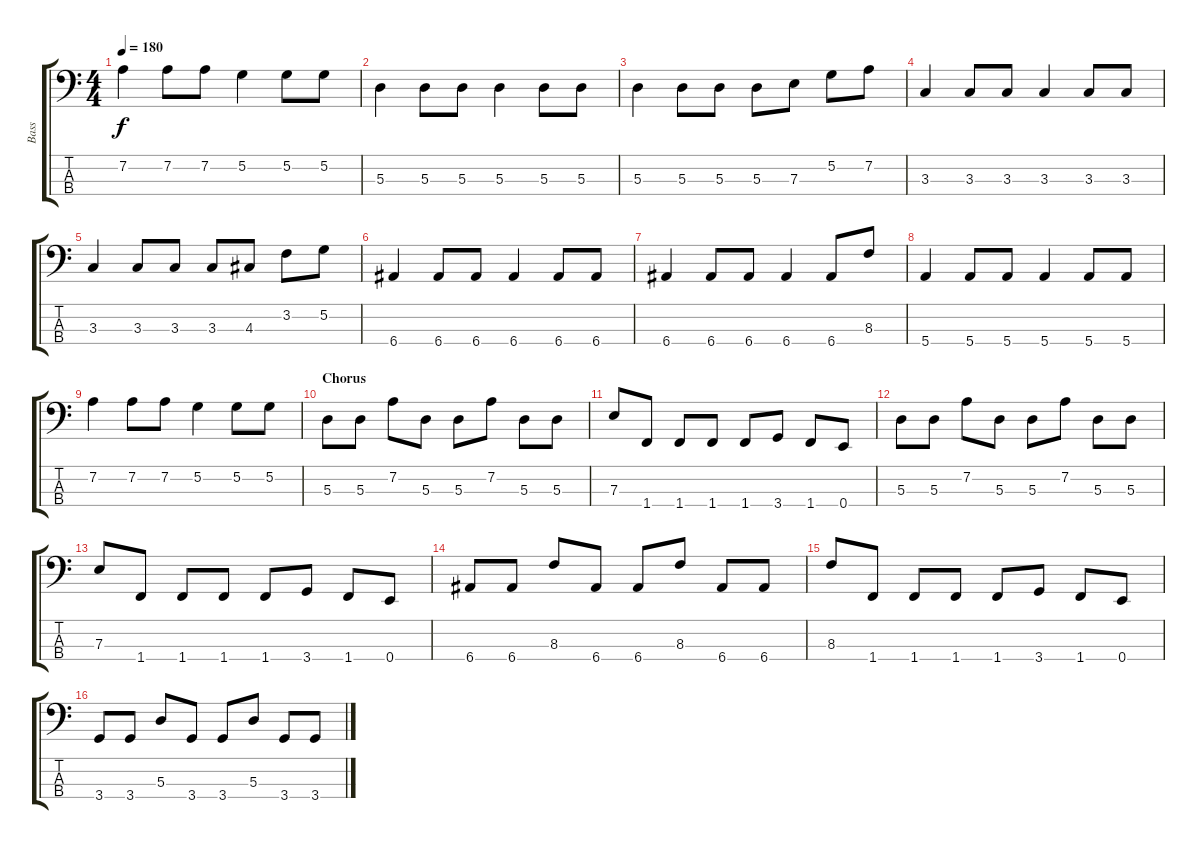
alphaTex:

\track ("Bass" "Bass") {instrument electricbassfinger}
\staff {score tabs}
\tuning (G2 D2 A1 E1) {hide}
\ts (4 4)
\tempo 180
\clef f4
\ks c
7.2.4{dy f} 7.2.8 7.2.8 5.2.4 5.2.8 5.2.8 |
5.3.4 5.3.8 5.3.8 5.3.4 5.3.8 5.3.8 |
5.3.4 5.3.8 5.3.8 5.3.8 7.3.8 5.2.8 7.2.8 |
3.3.4 3.3.8 3.3.8 3.3.4 3.3.8 3.3.8 |
3.3.4 3.3.8 3.3.8 3.3.8 4.3.8 3.2.8 5.2.8 |
6.4.4 6.4.8 6.4.8 6.4.4 6.4.8 6.4.8 |
6.4.4 6.4.8 6.4.8 6.4.4 6.4.8 8.3.8 |
5.4.4 5.4.8 5.4.8 5.4.4 5.4.8 5.4.8 |
7.2.4 7.2.8 7.2.8 5.2.4 5.2.8 5.2.8 |
\section ("" "Chorus")
5.3.8 5.3.8 7.2.8 5.3.8 5.3.8 7.2.8 5.3.8 5.3.8 |
7.3.8 1.4.8 1.4.8 1.4.8 1.4.8 3.4.8 1.4.8 0.4.8 |
5.3.8 5.3.8 7.2.8 5.3.8 5.3.8 7.2.8 5.3.8 5.3.8 |
7.3.8 1.4.8 1.4.8 1.4.8 1.4.8 3.4.8 1.4.8 0.4.8 |
6.4.8 6.4.8 8.3.8 6.4.8 6.4.8 8.3.8 6.4.8 6.4.8 |
8.3.8 1.4.8 1.4.8 1.4.8 1.4.8 3.4.8 1.4.8 0.4.8 |
3.4.8 3.4.8 5.3.8 3.4.8 3.4.8 5.3.8 3.4.8 3.4.8
